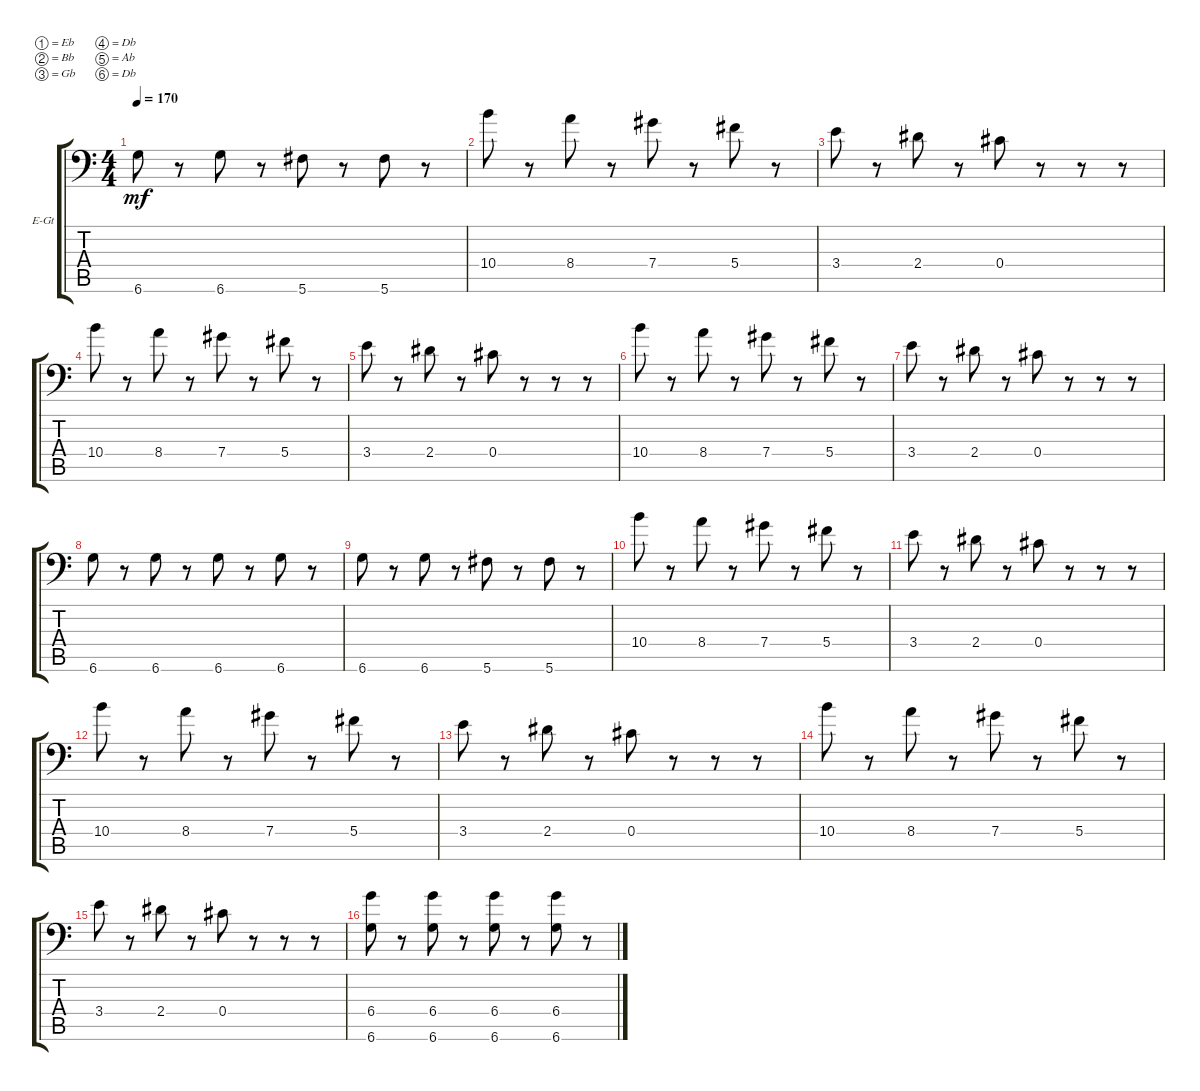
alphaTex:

\defaultSystemsLayout 4
\bracketExtendMode groupsimilarinstruments
\firstSystemTrackNameOrientation horizontal
\otherSystemsTrackNameOrientation horizontal
\track ("Electric Guitar" "E-Gt") {instrument electricguitarclean}
\staff {score tabs}
\tuning (Eb4 Bb3 Gb3 Db3 Ab2 Db2)
\ts (4 4)
\tempo 170
\clef f4
\ks c
6.6.8{dy mf} r.8 6.6.8 r.8 5.6.8 r.8 5.6.8 r.8 |
10.4.8 r.8 8.4.8 r.8 7.4.8 r.8 5.4.8 r.8 |
3.4.8 r.8 2.4.8 r.8 0.4.8 r.8 r.8 r.8 |
10.4.8 r.8 8.4.8 r.8 7.4.8 r.8 5.4.8 r.8 |
3.4.8 r.8 2.4.8 r.8 0.4.8 r.8 r.8 r.8 |
10.4.8 r.8 8.4.8 r.8 7.4.8 r.8 5.4.8 r.8 |
3.4.8 r.8 2.4.8 r.8 0.4.8 r.8 r.8 r.8 |
6.6.8 r.8 6.6.8 r.8 6.6.8 r.8 6.6.8 r.8 |
6.6.8 r.8 6.6.8 r.8 5.6.8 r.8 5.6.8 r.8 |
10.4.8 r.8 8.4.8 r.8 7.4.8 r.8 5.4.8 r.8 |
3.4.8 r.8 2.4.8 r.8 0.4.8 r.8 r.8 r.8 |
10.4.8 r.8 8.4.8 r.8 7.4.8 r.8 5.4.8 r.8 |
3.4.8 r.8 2.4.8 r.8 0.4.8 r.8 r.8 r.8 |
10.4.8 r.8 8.4.8 r.8 7.4.8 r.8 5.4.8 r.8 |
3.4.8 r.8 2.4.8 r.8 0.4.8 r.8 r.8 r.8 |
(6.6 6.4).8 r.8 (6.6 6.4).8 r.8 (6.6 6.4).8 r.8 (6.6 6.4).8 r.8
